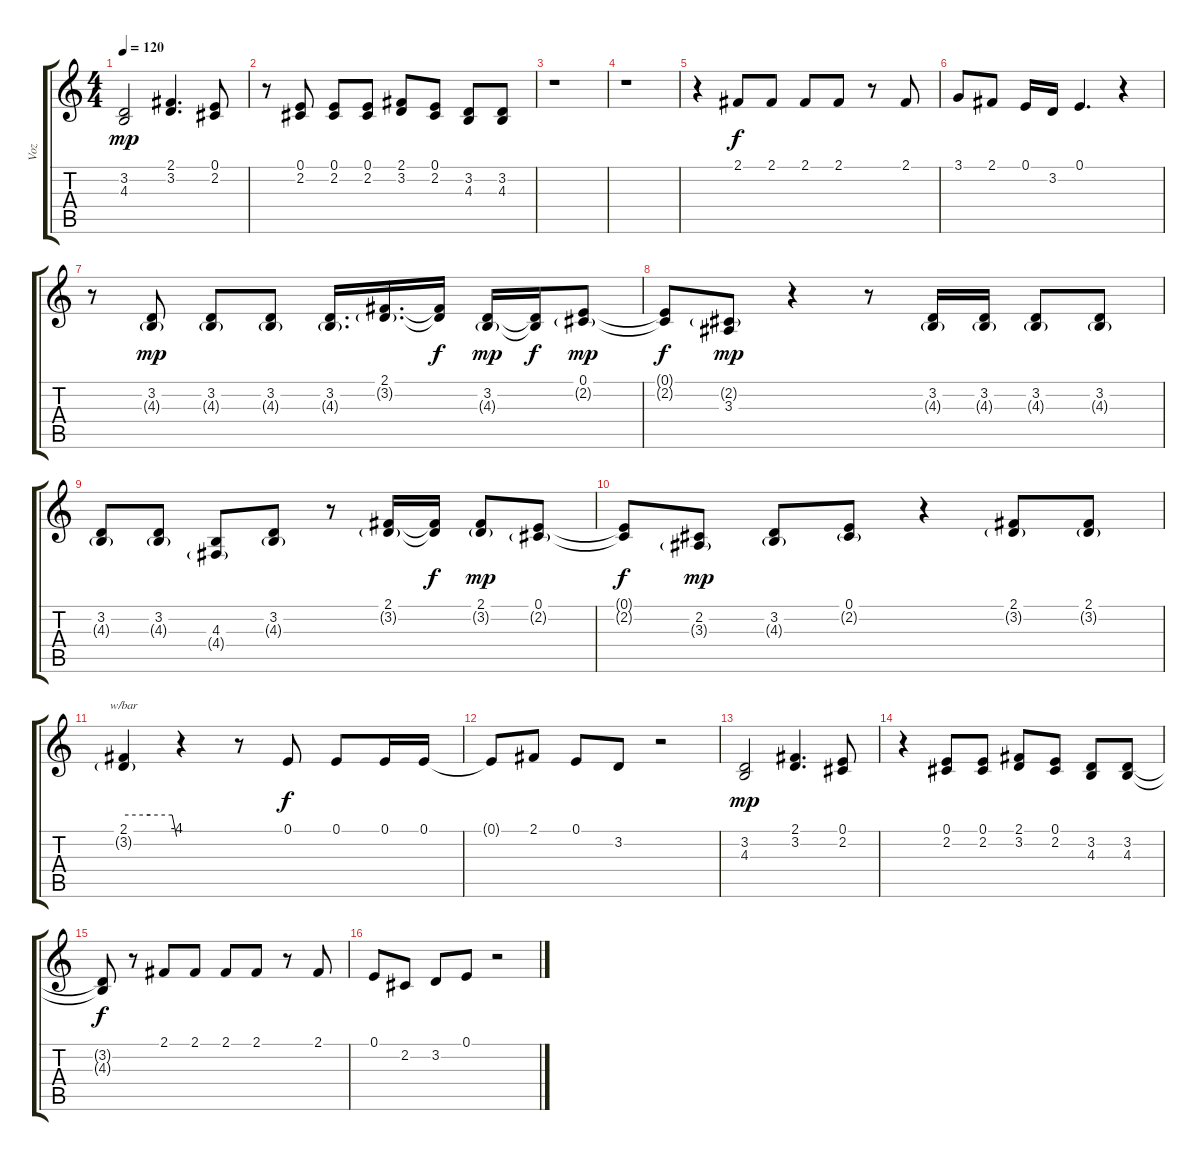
\track ("Voz" "Voz") {instrument harmonica}
\staff {score tabs}
\tuning (E4 B3 G3 D3 A2 E2) {hide}
\ts (4 4)
\tempo 120
\clef g2
\ks c
(3.2 4.3).2{dy mp} (2.1 3.2).4{d} (0.1 2.2).8 |
r.8 (0.1 2.2).8 (0.1 2.2).8 (0.1 2.2).8 (2.1 3.2).8 (0.1 2.2).8 (3.2 4.3).8 (3.2 4.3).8 |
r.1 |
r.1 |
r.4 2.1.8{dy f} 2.1.8 2.1.8 2.1.8 r.8 2.1.8 |
3.1.8 2.1.8 0.1.16 3.2.16 0.1.4{d} r.4 |
r.8 (3.2 4.3{g}).8{dy mp} (3.2 4.3{g}).8 (3.2 4.3{g}).8 (3.2 4.3{g}).16{d} (2.1 3.2{g}).16{d} (2.1{t} 3.2{t}).16{dy f} (3.2 4.3{g}).16{dy mp} (3.2{t} 4.3{t}).16{dy f} (0.1 2.2{g}).8{dy mp} |
(0.1{t} 2.2{t}).8{dy f} (2.2{g} 3.3).8{dy mp} r.4 r.8 (3.2 4.3{g}).16 (3.2 4.3{g}).16 (3.2 4.3{g}).8 (3.2 4.3{g}).8 |
(3.2 4.3{g}).8 (3.2 4.3{g}).8 (4.3 4.4{g}).8 (3.2 4.3{g}).8 r.8 (2.1 3.2{g}).16 (2.1{t} 3.2{t}).16{dy f} (2.1 3.2{g}).8{dy mp} (0.1 2.2{g}).8 |
(0.1{t} 2.2{t}).8{dy f} (2.2 3.3{g}).8{dy mp} (3.2 4.3{g}).8 (0.1 2.2{g}).8 r.4 (2.1 3.2{g}).8 (2.1 3.2{g}).8 |
(2.1 3.2{g}).4{tbe (custom default 0 0 30 0 55 0 60 -16)} r.4 r.8 0.1.8{dy f} 0.1.8 0.1.16 0.1.16 |
0.1{t}.8 2.1.8 0.1.8 3.2.8 r.2 |
(3.2 4.3).2{dy mp} (2.1 3.2).4{d} (0.1 2.2).8 |
r.4 (0.1 2.2).8 (0.1 2.2).8 (2.1 3.2).8 (0.1 2.2).8 (3.2 4.3).8 (3.2 4.3).8 |
(3.2{t} 4.3{t}).8{dy f} r.8 2.1.8 2.1.8 2.1.8 2.1.8 r.8 2.1.8 |
0.1.8 2.2.8 3.2.8 0.1.8 r.2
